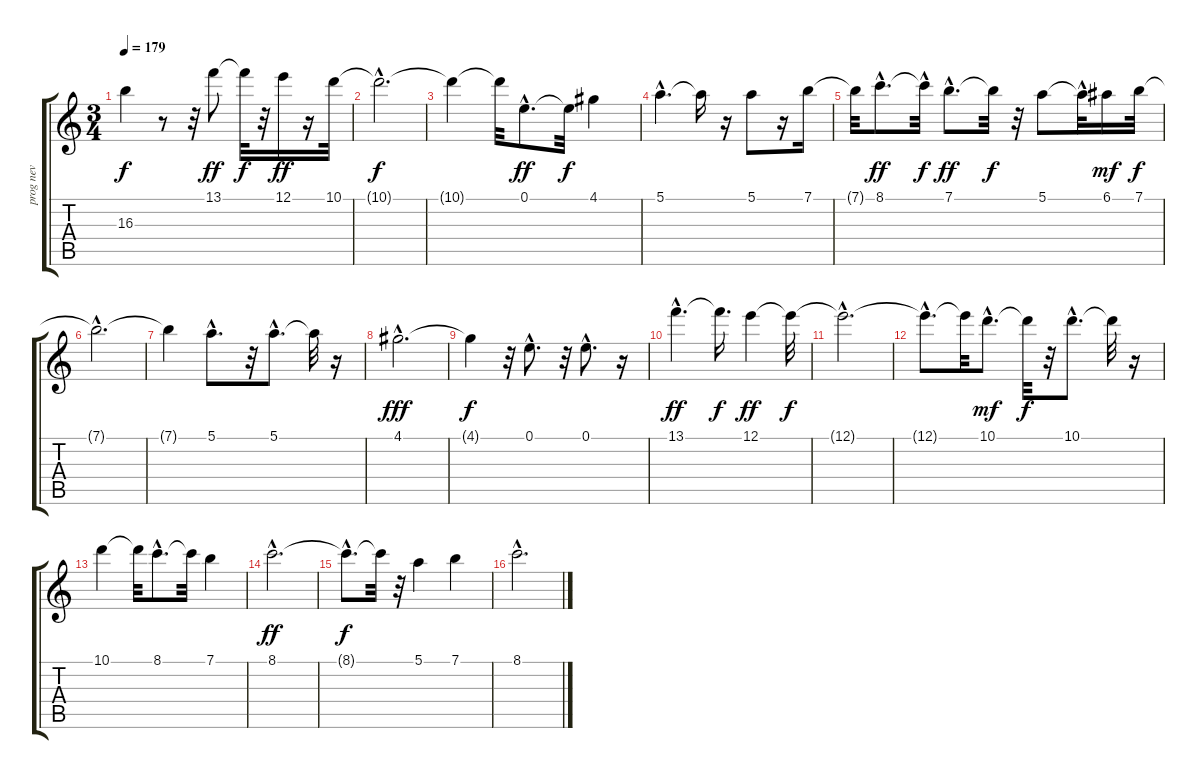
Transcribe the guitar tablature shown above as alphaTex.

\track ("prog nev" "prog nev") {instrument electricguitarjazz}
\staff {score tabs}
\tuning (E4 B3 G3 D3 A2 E2) {hide}
\ts (3 4)
\tempo 179
\clef g2
\ks c
16.3{t}.4{dy f} r.8 r.32 13.1.8{dy ff} 13.1{t}.32{dy f} r.32 12.1.16{dy ff} r.16 10.1.32 |
10.1{hac t}.2{d dy f} |
10.1{t}.4 10.1{t}.32 0.1{hac}.8{d dy ff} 0.1{t}.32{dy f} 4.1.4 |
5.1{hac}.4{d} 5.1{t}.16 r.16 5.1.8 r.16 7.1.16 |
7.1{t}.32 8.1{hac}.8{d dy ff} 8.1{hac t}.32{dy f} 7.1{hac}.8{d dy ff} 7.1{t}.32{dy f} r.32 5.1.8 5.1{hac t}.32 6.1.16{dy mf} 7.1.32{dy f} |
7.1{hac t}.2{d} |
7.1{t}.4 5.1{hac}.8{d} r.32 5.1{hac}.8{d} 5.1{t}.32 r.16 |
4.1{hac}.2{d dy fff} |
4.1{t}.4{dy f} r.32 0.1{hac}.8{d} r.32 0.1{hac}.8{d} r.16 |
13.1{hac}.4{d dy ff} 13.1{t}.16{d dy f} 12.1.4{dy ff} 12.1{t}.32{dy f} |
12.1{hac t}.2{d} |
12.1{hac t}.8{d} 12.1{t}.32 10.1{hac}.8{d dy mf} 10.1{t}.32{dy f} r.32 10.1{hac}.8{d} 10.1{t}.32 r.16 |
10.1.4 10.1{t}.32 8.1{hac}.8{d} 8.1{t}.32 7.1.4 |
8.1{hac}.2{d dy ff} |
8.1{hac t}.8{d dy f} 8.1{t}.32 r.32 5.1.4 7.1.4 |
8.1{hac}.2{d}
